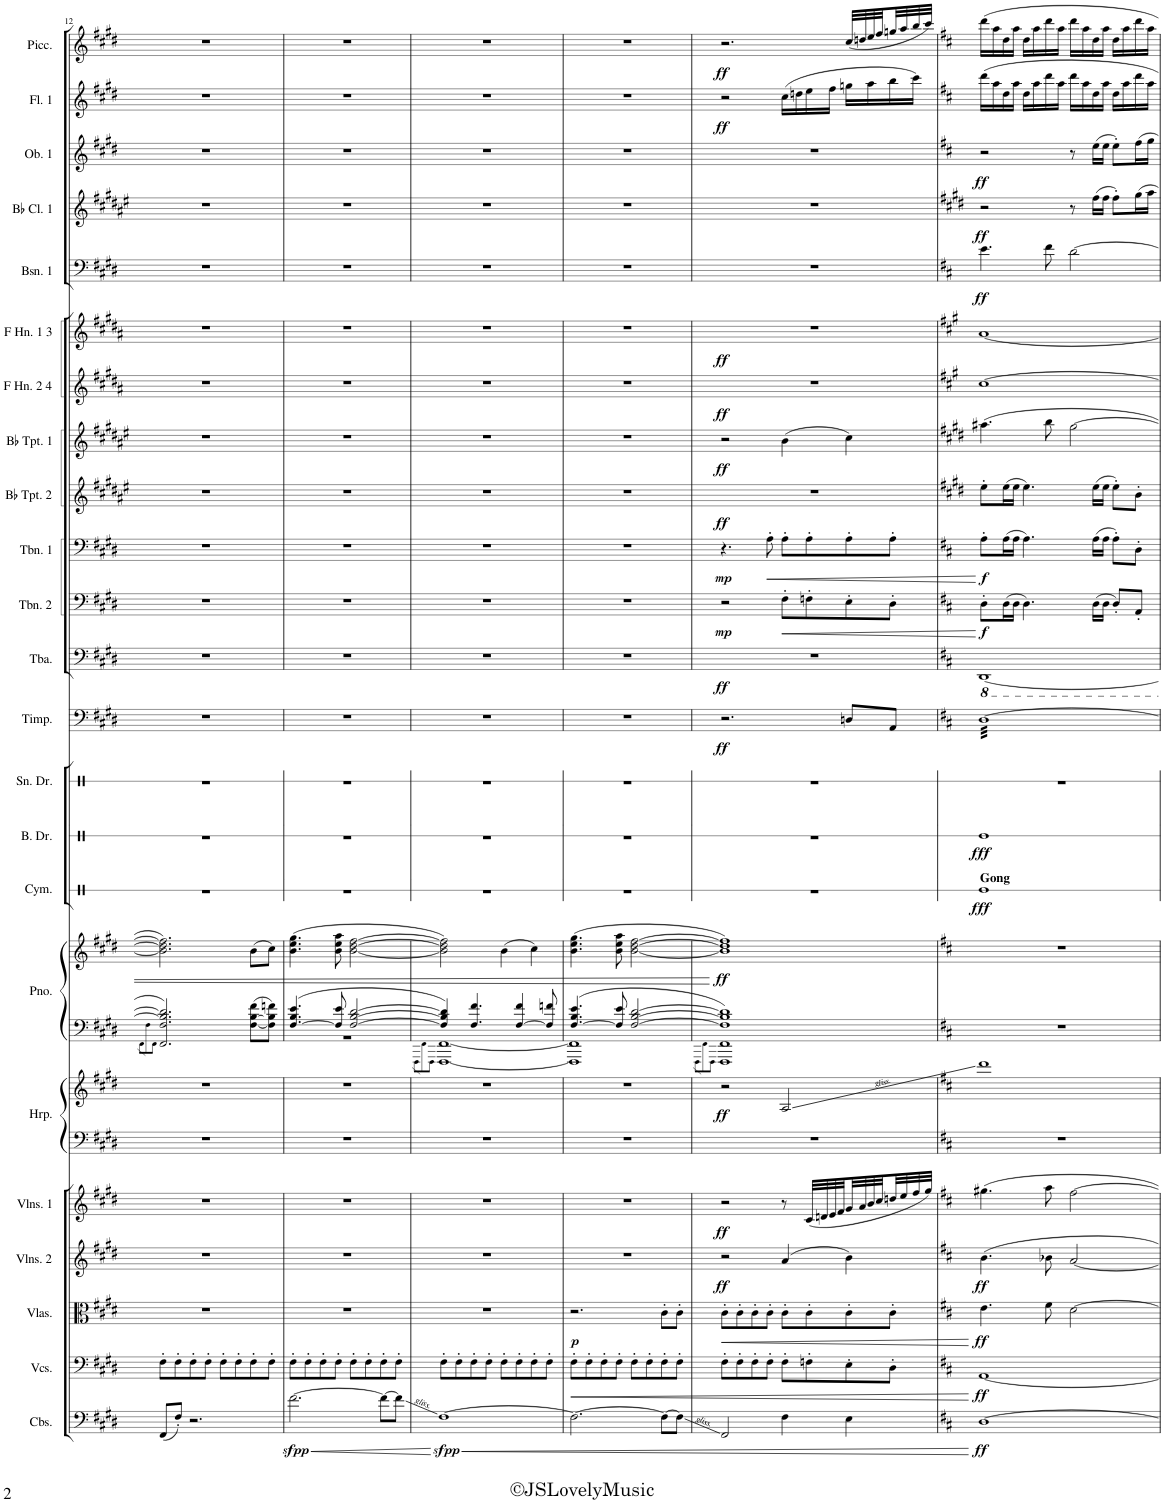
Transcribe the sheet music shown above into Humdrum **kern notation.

**kern	**dynam	**kern	**dynam	**kern	**dynam	**kern	**dynam	**kern	**dynam	**kern	**kern	**dynam	**kern	**kern	**dynam	**kern	**dynam	**kern	**dynam	**kern	**kern	**dynam	**kern	**dynam	**kern	**dynam	**kern	**dynam	**kern	**dynam	**kern	**dynam	**kern	**dynam	**kern	**dynam	**kern	**dynam	**kern	**dynam	**kern	**dynam	**kern	**dynam	**kern	**dynam
*part23	*part23	*part22	*part22	*part21	*part21	*part20	*part20	*part19	*part19	*part18	*part18	*part18	*part17	*part17	*part17	*part16	*part16	*part15	*part15	*part14	*part13	*part13	*part12	*part12	*part11	*part11	*part10	*part10	*part9	*part9	*part8	*part8	*part7	*part7	*part6	*part6	*part5	*part5	*part4	*part4	*part3	*part3	*part2	*part2	*part1	*part1
*staff25	*staff25	*staff24	*staff24	*staff23	*staff23	*staff22	*staff22	*staff21	*staff21	*staff20	*staff19	*staff19/20	*staff18	*staff17	*staff17/18	*staff16	*staff16	*staff15	*staff15	*staff14	*staff13	*staff13	*staff12	*staff12	*staff11	*staff11	*staff10	*staff10	*staff9	*staff9	*staff8	*staff8	*staff7	*staff7	*staff6	*staff6	*staff5	*staff5	*staff4	*staff4	*staff3	*staff3	*staff2	*staff2	*staff1	*staff1
*I"Contrabasses	*	*I"Violoncellos	*	*I"Violas	*	*I"Violins 2	*	*I"Violins 1	*	*I"Harp	*	*	*I"Piano	*	*	*I"Cymbal	*	*I"Bass Drum	*	*I"Snare Drum	*I"Timpani	*	*I"Tuba	*	*I"Trombone 2	*	*I"Trombone 1	*	*I"Bb Trumpet 2	*	*I"Bb Trumpet 1	*	*I"F Horn 2 &amp; 4	*	*I"F Horn 1 &amp; 3	*	*I"Bassoon 1	*	*I"Bb Clarinet 1	*	*I"Oboe 1	*	*I"Flute 1	*	*I"Piccolo	*
*I'Cbs.	*	*I'Vcs.	*	*I'Vlas.	*	*I'Vlns. 2	*	*I'Vlns. 1	*	*I'Hrp.	*	*	*I'Pno.	*	*	*I'Cym.	*	*I'B. Dr.	*	*I'Sn. Dr.	*I'Timp.	*	*I'Tba.	*	*I'Tbn. 2	*	*I'Tbn. 1	*	*I'Bb Tpt. 2	*	*I'Bb Tpt. 1	*	*I'F Hn. 2 4	*	*I'F Hn. 1 3	*	*I'Bsn. 1	*	*I'Bb Cl. 1	*	*I'Ob. 1	*	*I'Fl. 1	*	*I'Picc.	*
!!LO:PB:g=z
*clefF4	*	*clefF4	*	*clefC3	*	*clefG2	*	*clefG2	*	*clefF4	*clefG2	*	*clefF4	*clefG2	*	*clefX	*	*clefX	*	*clefX	*clefF4	*	*clefF4	*	*clefF4	*	*clefF4	*	*clefG2	*	*clefG2	*	*clefG2	*	*clefG2	*	*clefF4	*	*clefG2	*	*clefG2	*	*clefG2	*	*clefG2	*
*Trd7c12	*	*	*	*	*	*	*	*	*	*	*	*	*	*	*	*	*	*	*	*	*	*	*	*	*	*	*	*	*Trd1c2	*	*Trd1c2	*	*Trd4c7	*	*Trd4c7	*	*	*	*Trd1c2	*	*	*	*	*	*Trd-7c-12	*
*k[f#c#g#d#]	*	*k[f#c#g#d#]	*	*k[f#c#g#d#]	*	*k[f#c#g#d#]	*	*k[f#c#g#d#]	*	*k[f#c#g#d#]	*k[f#c#g#d#]	*	*k[f#c#g#d#]	*k[f#c#g#d#]	*	*k[]	*	*k[]	*	*k[]	*k[f#c#g#d#]	*	*k[f#c#g#d#]	*	*k[f#c#g#d#]	*	*k[f#c#g#d#]	*	*k[f#c#g#d#a#e#]	*	*k[f#c#g#d#a#e#]	*	*k[f#c#g#d#a#]	*	*k[f#c#g#d#a#]	*	*k[f#c#g#d#]	*	*k[f#c#g#d#a#e#]	*	*k[f#c#g#d#]	*	*k[f#c#g#d#]	*	*k[f#c#g#d#]	*
*M4/4	*	*M4/4	*	*M4/4	*	*M4/4	*	*M4/4	*	*M4/4	*M4/4	*	*M4/4	*M4/4	*	*M4/4	*	*M4/4	*	*M4/4	*M4/4	*	*M4/4	*	*M4/4	*	*M4/4	*	*M4/4	*	*M4/4	*	*M4/4	*	*M4/4	*	*M4/4	*	*M4/4	*	*M4/4	*	*M4/4	*	*M4/4	*
=12	=12	=12	=12	=12	=12	=12	=12	=12	=12	=12	=12	=12	=12	=12	=12	=12	=12	=12	=12	=12	=12	=12	=12	=12	=12	=12	=12	=12	=12	=12	=12	=12	=12	=12	=12	=12	=12	=12	=12	=12	=12	=12	=12	=12	=12	=12
*	*	*	*	*	*	*	*	*	*	*	*	*	*^	*	*	*	*	*	*	*	*	*	*	*	*	*	*	*	*	*	*	*	*	*	*	*	*	*	*	*	*	*	*	*	*	*
.	.	.	.	.	.	.	.	.	.	.	.	.	.	8qFF#\L	.	.	.	.	.	.	.	.	.	.	.	.	.	.	.	.	.	.	.	.	.	.	.	.	.	.	.	.	.	.	.	.	.
.	.	.	.	.	.	.	.	.	.	.	.	.	.	8qF#\	.	.	.	.	.	.	.	.	.	.	.	.	.	.	.	.	.	.	.	.	.	.	.	.	.	.	.	.	.	.	.	.	.
.	.	.	.	.	.	.	.	.	.	.	.	.	.	8qFF#\J	.	.	.	.	.	.	.	.	.	.	.	.	.	.	.	.	.	.	.	.	.	.	.	.	.	.	.	.	.	.	.	.	.
(8FF#/L	.	8F#'\L	.	1r	.	1r	.	1r	.	1r	1r	.	2.F#/ 2.B/] 2.d/]	2.FF#/	2.b\] 2.dd\] 2.ff#\]	.	1r	.	1r	.	1r	1r	.	1r	.	1r	.	1r	.	1r	.	1r	.	1r	.	1r	.	1r	.	1r	.	1r	.	1r	.	1r	.
8F#'/J)	.	8F#'\	.	.	.	.	.	.	.	.	.	.	.	.	.	.	.	.	.	.	.	.	.	.	.	.	.	.	.	.	.	.	.	.	.	.	.	.	.	.	.	.	.	.	.	.	.
2.r	.	8F#'\	.	.	.	.	.	.	.	.	.	.	.	.	.	.	.	.	.	.	.	.	.	.	.	.	.	.	.	.	.	.	.	.	.	.	.	.	.	.	.	.	.	.	.	.	.
.	.	8F#'\J	.	.	.	.	.	.	.	.	.	.	.	.	.	.	.	.	.	.	.	.	.	.	.	.	.	.	.	.	.	.	.	.	.	.	.	.	.	.	.	.	.	.	.	.	.
.	.	8F#'\L	.	.	.	.	.	.	.	.	.	.	.	.	.	.	.	.	.	.	.	.	.	.	.	.	.	.	.	.	.	.	.	.	.	.	.	.	.	.	.	.	.	.	.	.	.
.	.	8F#'\	.	.	.	.	.	.	.	.	.	.	.	.	.	.	.	.	.	.	.	.	.	.	.	.	.	.	.	.	.	.	.	.	.	.	.	.	.	.	.	.	.	.	.	.	.
.	.	8F#'\	.	.	.	.	.	.	.	.	.	.	[8F#\ [8B\ 8f#\L	4ryy	(8b\L	.	.	.	.	.	.	.	.	.	.	.	.	.	.	.	.	.	.	.	.	.	.	.	.	.	.	.	.	.	.	.	.
.	.	8F#'\J	.	.	.	.	.	.	.	.	.	.	8F#\] 8B\] 8fn\J	.	8cc#\J)	.	.	.	.	.	.	.	.	.	.	.	.	.	.	.	.	.	.	.	.	.	.	.	.	.	.	.	.	.	.	.	.
=13	=13	=13	=13	=13	=13	=13	=13	=13	=13	=13	=13	=13	=13	=13	=13	=13	=13	=13	=13	=13	=13	=13	=13	=13	=13	=13	=13	=13	=13	=13	=13	=13	=13	=13	=13	=13	=13	=13	=13	=13	=13	=13	=13	=13	=13	=13	=13
!	!LO:HP:b	!	!	!	!	!	!	!	!	!	!	!	!	!	!	!	!	!	!	!	!	!	!	!	!	!	!	!	!	!	!	!	!	!	!	!	!	!	!	!	!	!	!	!	!	!	!
!	!LO:DY:n=1:b	!	!	!	!	!	!	!	!	!	!	!	!	!	!	!	!	!	!	!	!	!	!	!	!	!	!	!	!	!	!	!	!	!	!	!	!	!	!	!	!	!	!	!	!	!	!
[2.f#\	< sfpp	8F#'\L	.	1r	.	1r	.	1r	.	1r	1r	.	[4.F#/ 4.B/ 4.e/	1r	(4.b\ 4.ee\ 4.gg#\	.	1r	.	1r	.	1r	1r	.	1r	.	1r	.	1r	.	1r	.	1r	.	1r	.	1r	.	1r	.	1r	.	1r	.	1r	.	1r	.
.	.	8F#'\	.	.	.	.	.	.	.	.	.	.	.	.	.	.	.	.	.	.	.	.	.	.	.	.	.	.	.	.	.	.	.	.	.	.	.	.	.	.	.	.	.	.	.	.	.
.	.	8F#'\	.	.	.	.	.	.	.	.	.	.	.	.	.	.	.	.	.	.	.	.	.	.	.	.	.	.	.	.	.	.	.	.	.	.	.	.	.	.	.	.	.	.	.	.	.
.	.	8F#'\J	.	.	.	.	.	.	.	.	.	.	8F#/] 8e/	.	8b\ 8ee\ 8aa\	.	.	.	.	.	.	.	.	.	.	.	.	.	.	.	.	.	.	.	.	.	.	.	.	.	.	.	.	.	.	.	.
.	.	8F#'\L	.	.	.	.	.	.	.	.	.	.	[2F#/ [2B/ [2d#/	.	[2b\ [2dd#\ [2ff#\	.	.	.	.	.	.	.	.	.	.	.	.	.	.	.	.	.	.	.	.	.	.	.	.	.	.	.	.	.	.	.	.
.	.	8F#'\	.	.	.	.	.	.	.	.	.	.	.	.	.	.	.	.	.	.	.	.	.	.	.	.	.	.	.	.	.	.	.	.	.	.	.	.	.	.	.	.	.	.	.	.	.
8f#\L_	.	8F#'\	.	.	.	.	.	.	.	.	.	.	.	.	.	.	.	.	.	.	.	.	.	.	.	.	.	.	.	.	.	.	.	.	.	.	.	.	.	.	.	.	.	.	.	.	.
8f#\J]	.	8F#'\J	.	.	.	.	.	.	.	.	.	.	.	.	.	.	.	.	.	.	.	.	.	.	.	.	.	.	.	.	.	.	.	.	.	.	.	.	.	.	.	.	.	.	.	.	.
*	*	*	*	*	*	*	*	*	*	*	*	*	*v	*v	*	*	*	*	*	*	*	*	*	*	*	*	*	*	*	*	*	*	*	*	*	*	*	*	*	*	*	*	*	*	*	*	*
.	[	.	.	.	.	.	.	.	.	.	.	.	.	.	.	.	.	.	.	.	.	.	.	.	.	.	.	.	.	.	.	.	.	.	.	.	.	.	.	.	.	.	.	.	.	.
=14	=14	=14	=14	=14	=14	=14	=14	=14	=14	=14	=14	=14	=14	=14	=14	=14	=14	=14	=14	=14	=14	=14	=14	=14	=14	=14	=14	=14	=14	=14	=14	=14	=14	=14	=14	=14	=14	=14	=14	=14	=14	=14	=14	=14	=14	=14
*	*	*	*	*	*	*	*	*	*	*	*	*	*^	*	*	*	*	*	*	*	*	*	*	*	*	*	*	*	*	*	*	*	*	*	*	*	*	*	*	*	*	*	*	*	*	*
.	.	.	.	.	.	.	.	.	.	.	.	.	.	8qFFF#\L	.	.	.	.	.	.	.	.	.	.	.	.	.	.	.	.	.	.	.	.	.	.	.	.	.	.	.	.	.	.	.	.	.
.	.	.	.	.	.	.	.	.	.	.	.	.	.	8qFF#\	.	.	.	.	.	.	.	.	.	.	.	.	.	.	.	.	.	.	.	.	.	.	.	.	.	.	.	.	.	.	.	.	.
.	.	.	.	.	.	.	.	.	.	.	.	.	.	8qFFF#\J	.	.	.	.	.	.	.	.	.	.	.	.	.	.	.	.	.	.	.	.	.	.	.	.	.	.	.	.	.	.	.	.	.
!	!LO:HP:b	!	!	!	!	!	!	!	!	!	!	!	!	!	!	!	!	!	!	!	!	!	!	!	!	!	!	!	!	!	!	!	!	!	!	!	!	!	!	!	!	!	!	!	!	!	!
!	!LO:DY:n=1:b	!	!	!	!	!	!	!	!	!	!	!	!	!	!	!	!	!	!	!	!	!	!	!	!	!	!	!	!	!	!	!	!	!	!	!	!	!	!	!	!	!	!	!	!	!	!
[1F#	< sfpp	8F#'\L	.	1r	.	1r	.	1r	.	1r	1r	.	4F#/] 4B/] 4d#/]	[1FFF# [1FF#	2b\] 2dd#\] 2ff#\])	.	1r	.	1r	.	1r	1r	.	1r	.	1r	.	1r	.	1r	.	1r	.	1r	.	1r	.	1r	.	1r	.	1r	.	1r	.	1r	.
.	.	8F#'\	.	.	.	.	.	.	.	.	.	.	.	.	.	.	.	.	.	.	.	.	.	.	.	.	.	.	.	.	.	.	.	.	.	.	.	.	.	.	.	.	.	.	.	.	.
.	.	8F#'\	.	.	.	.	.	.	.	.	.	.	4.F#/ 4.f#/	.	.	.	.	.	.	.	.	.	.	.	.	.	.	.	.	.	.	.	.	.	.	.	.	.	.	.	.	.	.	.	.	.	.
.	.	8F#'\J	.	.	.	.	.	.	.	.	.	.	.	.	.	.	.	.	.	.	.	.	.	.	.	.	.	.	.	.	.	.	.	.	.	.	.	.	.	.	.	.	.	.	.	.	.
.	.	8F#'\L	.	.	.	.	.	.	.	.	.	.	.	.	(4b\	.	.	.	.	.	.	.	.	.	.	.	.	.	.	.	.	.	.	.	.	.	.	.	.	.	.	.	.	.	.	.	.
.	.	8F#'\	.	.	.	.	.	.	.	.	.	.	[4F#/ 4f#/	.	.	.	.	.	.	.	.	.	.	.	.	.	.	.	.	.	.	.	.	.	.	.	.	.	.	.	.	.	.	.	.	.	.
.	.	8F#'\	.	.	.	.	.	.	.	.	.	.	.	.	4cc#\)	.	.	.	.	.	.	.	.	.	.	.	.	.	.	.	.	.	.	.	.	.	.	.	.	.	.	.	.	.	.	.	.
.	.	8F#'\J	.	.	.	.	.	.	.	.	.	.	8F#/] 8fn/	.	.	.	.	.	.	.	.	.	.	.	.	.	.	.	.	.	.	.	.	.	.	.	.	.	.	.	.	.	.	.	.	.	.
=15	=15	=15	=15	=15	=15	=15	=15	=15	=15	=15	=15	=15	=15	=15	=15	=15	=15	=15	=15	=15	=15	=15	=15	=15	=15	=15	=15	=15	=15	=15	=15	=15	=15	=15	=15	=15	=15	=15	=15	=15	=15	=15	=15	=15	=15	=15	=15
!	!	!	!LO:HP:b	!	!LO:DY:b	!	!	!	!	!	!	!	!	!	!	!	!	!	!	!	!	!	!	!	!	!	!	!	!	!	!	!	!	!	!	!	!	!	!	!	!	!	!	!	!	!	!
2.F#\_	.	8F#'\L	<	2.r	p	1r	.	1r	.	1r	1r	.	[4.F#/ 4.B/ 4.e/	1FFF#] 1FF#]	(4.b\ 4.ee\ 4.gg#\	.	1r	.	1r	.	1r	1r	.	1r	.	1r	.	1r	.	1r	.	1r	.	1r	.	1r	.	1r	.	1r	.	1r	.	1r	.	1r	.
.	.	8F#'\	.	.	.	.	.	.	.	.	.	.	.	.	.	.	.	.	.	.	.	.	.	.	.	.	.	.	.	.	.	.	.	.	.	.	.	.	.	.	.	.	.	.	.	.	.
.	.	8F#'\	.	.	.	.	.	.	.	.	.	.	.	.	.	.	.	.	.	.	.	.	.	.	.	.	.	.	.	.	.	.	.	.	.	.	.	.	.	.	.	.	.	.	.	.	.
.	.	8F#'\J	.	.	.	.	.	.	.	.	.	.	8F#/] 8e/	.	8b\ 8ee\ 8aa\	.	.	.	.	.	.	.	.	.	.	.	.	.	.	.	.	.	.	.	.	.	.	.	.	.	.	.	.	.	.	.	.
.	.	8F#'\L	.	.	.	.	.	.	.	.	.	.	[2F#/ [2B/ [2d#/	.	[2b\ [2dd#\ [2ff#\	.	.	.	.	.	.	.	.	.	.	.	.	.	.	.	.	.	.	.	.	.	.	.	.	.	.	.	.	.	.	.	.
.	.	8F#'\	.	.	.	.	.	.	.	.	.	.	.	.	.	.	.	.	.	.	.	.	.	.	.	.	.	.	.	.	.	.	.	.	.	.	.	.	.	.	.	.	.	.	.	.	.
8F#\L_	.	8F#'\	.	8c#'\L	.	.	.	.	.	.	.	.	.	.	.	.	.	.	.	.	.	.	.	.	.	.	.	.	.	.	.	.	.	.	.	.	.	.	.	.	.	.	.	.	.	.	.
8F#\J]	.	8F#'\J	.	8c#'\J	.	.	.	.	.	.	.	.	.	.	.	.	.	.	.	.	.	.	.	.	.	.	.	.	.	.	.	.	.	.	.	.	.	.	.	.	.	.	.	.	.	.	.
=16	=16	=16	=16	=16	=16	=16	=16	=16	=16	=16	=16	=16	=16	=16	=16	=16	=16	=16	=16	=16	=16	=16	=16	=16	=16	=16	=16	=16	=16	=16	=16	=16	=16	=16	=16	=16	=16	=16	=16	=16	=16	=16	=16	=16	=16	=16	=16
.	.	.	.	.	.	.	.	.	.	.	.	.	.	8qFFF#\L	.	.	.	.	.	.	.	.	.	.	.	.	.	.	.	.	.	.	.	.	.	.	.	.	.	.	.	.	.	.	.	.	.
.	.	.	.	.	.	.	.	.	.	.	.	.	.	8qFF#\	.	.	.	.	.	.	.	.	.	.	.	.	.	.	.	.	.	.	.	.	.	.	.	.	.	.	.	.	.	.	.	.	.
.	.	.	.	.	.	.	.	.	.	.	.	.	.	8qFFF#\J	.	.	.	.	.	.	.	.	.	.	.	.	.	.	.	.	.	.	.	.	.	.	.	.	.	.	.	.	.	.	.	.	.
!	!	!	!	!	!LO:HP:b	!	!LO:DY:b	!	!LO:DY:b	!	!	!LO:DY:b	!	!	!	!LO:DY:b	!	!	!	!	!	!	!LO:DY:b	!	!LO:DY:b	!	!LO:DY:b	!	!LO:DY:b	!	!LO:DY:b	!	!LO:DY:b	!	!LO:DY:b	!	!LO:DY:b	!	!	!	!	!	!	!	!LO:DY:b	!	!LO:DY:b
2FF#/	.	8F#'\L	.	8c#'\L	<	2r	ff	2r	ff	1r	2r	ff	1F#] 1B] 1d#]	1FFF# 1FF#	1b] 1dd#] 1ff#])	ff	1r	.	1r	.	1r	2.r	ff	1r	ff	2r	mp	4.r	mp	1r	ff	2r	ff	1r	ff	1r	ff	1r	.	1r	.	1r	.	2r	ff	2.r	ff
.	.	8F#'\	.	8c#'\	.	.	.	.	.	.	.	.	.	.	.	.	.	.	.	.	.	.	.	.	.	.	.	.	.	.	.	.	.	.	.	.	.	.	.	.	.	.	.	.	.	.	.
.	.	8F#'\	.	8c#'\	.	.	.	.	.	.	.	.	.	.	.	.	.	.	.	.	.	.	.	.	.	.	.	.	.	.	.	.	.	.	.	.	.	.	.	.	.	.	.	.	.	.	.
!	!	!	!	!	!	!	!	!	!	!	!	!	!	!	!	!	!	!	!	!	!	!	!	!	!	!	!	!	!LO:HP:b	!	!	!	!	!	!	!	!	!	!	!	!	!	!	!	!	!	!
.	.	8F#'\J	.	8c#'\J	.	.	.	.	.	.	.	.	.	.	.	.	.	.	.	.	.	.	.	.	.	.	.	8A'\	<	.	.	.	.	.	.	.	.	.	.	.	.	.	.	.	.	.	.
!	!	!	!	!	!	!	!	!	!	!	!	!	!	!	!	!	!	!	!	!	!	!	!	!	!	!	!LO:HP:b	!	!	!	!	!	!	!	!	!	!	!	!	!	!	!	!	!	!	!	!
4F#\	.	8F#'\L	.	8c#'\L	.	(4a/	.	8r	.	.	2A/	.	.	.	.	.	.	.	.	.	.	.	.	.	.	8F#'\L	<	8A'\L	.	.	.	(4b\	.	.	.	.	.	.	.	.	.	.	.	(16cc#\LL	.	.	.
.	.	.	.	.	.	.	.	.	.	.	.	.	.	.	.	.	.	.	.	.	.	.	.	.	.	.	.	.	.	.	.	.	.	.	.	.	.	.	.	.	.	.	.	16ddn\	.	.	.
.	.	8Fn'\	.	8c#'\	.	.	.	(32c#/LLL	.	.	.	.	.	.	.	.	.	.	.	.	.	.	.	.	.	8Fn'\	.	8A'\	.	.	.	.	.	.	.	.	.	.	.	.	.	.	.	16ee\	.	.	.
.	.	.	.	.	.	.	.	32dn/	.	.	.	.	.	.	.	.	.	.	.	.	.	.	.	.	.	.	.	.	.	.	.	.	.	.	.	.	.	.	.	.	.	.	.	.	.	.	.
.	.	.	.	.	.	.	.	32e/	.	.	.	.	.	.	.	.	.	.	.	.	.	.	.	.	.	.	.	.	.	.	.	.	.	.	.	.	.	.	.	.	.	.	.	16ff#\JJ	.	.	.
.	.	.	.	.	.	.	.	32f#/JJ	.	.	.	.	.	.	.	.	.	.	.	.	.	.	.	.	.	.	.	.	.	.	.	.	.	.	.	.	.	.	.	.	.	.	.	.	.	.	.
4E\	.	8E'\	.	8c#'\	.	4b\)	.	32g#/LL	.	.	.	.	.	.	.	.	.	.	.	.	.	8Dn/L	.	.	.	8E'\	.	8A'\	.	.	.	4cc#\)	.	.	.	.	.	.	.	.	.	.	.	16ggn\LL	.	(32cc#/LLL	.
.	.	.	.	.	.	.	.	32a/	.	.	.	.	.	.	.	.	.	.	.	.	.	.	.	.	.	.	.	.	.	.	.	.	.	.	.	.	.	.	.	.	.	.	.	.	.	32ddn/	.
.	.	.	.	.	.	.	.	32b/	.	.	.	.	.	.	.	.	.	.	.	.	.	.	.	.	.	.	.	.	.	.	.	.	.	.	.	.	.	.	.	.	.	.	.	16aa\	.	32ee/	.
.	.	.	.	.	.	.	.	32cc#/	.	.	.	.	.	.	.	.	.	.	.	.	.	.	.	.	.	.	.	.	.	.	.	.	.	.	.	.	.	.	.	.	.	.	.	.	.	32ff#/	.
.	.	8D#'\J	.	8c#'\J	.	.	.	32ddn/	.	.	.	.	.	.	.	.	.	.	.	.	.	8AA/J	.	.	.	8D#'\J	.	8A'\J	.	.	.	.	.	.	.	.	.	.	.	.	.	.	.	16bb\	.	32ggn/	.
.	.	.	.	.	.	.	.	32ee/	.	.	.	.	.	.	.	.	.	.	.	.	.	.	.	.	.	.	.	.	.	.	.	.	.	.	.	.	.	.	.	.	.	.	.	.	.	32aa/	.
.	.	.	.	.	.	.	.	32ff#/	.	.	.	.	.	.	.	.	.	.	.	.	.	.	.	.	.	.	.	.	.	.	.	.	.	.	.	.	.	.	.	.	.	.	.	16ccc#\JJ)	.	32bb/	.
.	.	.	.	.	.	.	.	32gg#/JJJ)	.	.	.	.	.	.	.	.	.	.	.	.	.	.	.	.	.	.	.	.	.	.	.	.	.	.	.	.	.	.	.	.	.	.	.	.	.	32ccc#/JJJ)	.
*	*	*	*	*	*	*	*	*	*	*	*	*	*v	*v	*	*	*	*	*	*	*	*	*	*	*	*	*	*	*	*	*	*	*	*	*	*	*	*	*	*	*	*	*	*	*	*	*
.	[	.	[	.	[	.	.	.	.	.	.	.	.	.	.	.	.	.	.	.	.	.	.	.	.	[	.	[	.	.	.	.	.	.	.	.	.	.	.	.	.	.	.	.	.	.
=17	=17	=17	=17	=17	=17	=17	=17	=17	=17	=17	=17	=17	=17	=17	=17	=17	=17	=17	=17	=17	=17	=17	=17	=17	=17	=17	=17	=17	=17	=17	=17	=17	=17	=17	=17	=17	=17	=17	=17	=17	=17	=17	=17	=17	=17	=17
*k[f#c#]	*	*k[f#c#]	*	*k[f#c#]	*	*k[f#c#]	*	*k[f#c#]	*	*k[f#c#]	*k[f#c#]	*	*k[f#c#]	*k[f#c#]	*	*	*	*	*	*	*k[f#c#]	*	*k[f#c#]	*	*k[f#c#]	*	*k[f#c#]	*	*k[f#c#g#d#]	*	*k[f#c#g#d#]	*	*k[f#c#g#]	*	*k[f#c#g#]	*	*k[f#c#]	*	*k[f#c#g#d#]	*	*k[f#c#]	*	*k[f#c#]	*	*k[f#c#]	*
!	!	!	!	!	!	!	!	!	!	!	!	!	!	!	!	!LO:TX:a:B:t=Gong	!	!	!	!	!	!	!	!	!	!	!	!	!	!	!	!	!	!	!	!	!	!	!	!	!	!	!	!	!	!
!	!LO:DY:b	!	!LO:DY:b	!	!LO:DY:b	!	!LO:DY:b	!	!	!	!	!	!	!	!	!	!LO:DY:b	!	!LO:DY:b	!	!	!	!	!	!	!LO:DY:b	!	!LO:DY:b	!	!	!	!	!	!	!	!	!	!LO:DY:b	!	!LO:DY:b	!	!LO:DY:b	!	!	!	!
*	*	*	*	*	*	*	*	*	*	*	*	*	*	*	*	*	*	*	*	*	*tremolo	*	*	*	*	*	*	*	*	*	*	*	*	*	*	*	*	*	*	*	*	*	*	*	*	*
[1D	ff	[1AA	ff	4.e\	ff	4.b\	ff	4.gg#X\	.	1r	1ddd	.	1r	1r	.	1Re	fff	1Re	fff	1r	[32DLLL	.	[1DDD	.	8D'\L	f	8A'\L	f	8ee'\L	.	4.aa#X\	.	[1cc#	.	[1a	.	4.e\	ff	2r	ff	2r	ff	16ddd\LL	.	16ddd\LL	.
.	.	.	.	.	.	.	.	.	.	.	.	.	.	.	.	.	.	.	.	.	32D	.	.	.	.	.	.	.	.	.	.	.	.	.	.	.	.	.	.	.	.	.	.	.	.	.
.	.	.	.	.	.	.	.	.	.	.	.	.	.	.	.	.	.	.	.	.	32D	.	.	.	.	.	.	.	.	.	.	.	.	.	.	.	.	.	.	.	.	.	16aa\	.	16aa\	.
.	.	.	.	.	.	.	.	.	.	.	.	.	.	.	.	.	.	.	.	.	32D	.	.	.	.	.	.	.	.	.	.	.	.	.	.	.	.	.	.	.	.	.	.	.	.	.
.	.	.	.	.	.	.	.	.	.	.	.	.	.	.	.	.	.	.	.	.	32D	.	.	.	(16D\L	.	(16A\L	.	(16ee\L	.	.	.	.	.	.	.	.	.	.	.	.	.	16dd\	.	16dd\	.
.	.	.	.	.	.	.	.	.	.	.	.	.	.	.	.	.	.	.	.	.	32D	.	.	.	.	.	.	.	.	.	.	.	.	.	.	.	.	.	.	.	.	.	.	.	.	.
.	.	.	.	.	.	.	.	.	.	.	.	.	.	.	.	.	.	.	.	.	32D	.	.	.	16D\JJ	.	16A\JJ	.	16ee\JJ	.	.	.	.	.	.	.	.	.	.	.	.	.	16aa\JJ	.	16aa\JJ	.
.	.	.	.	.	.	.	.	.	.	.	.	.	.	.	.	.	.	.	.	.	32D	.	.	.	.	.	.	.	.	.	.	.	.	.	.	.	.	.	.	.	.	.	.	.	.	.
.	.	.	.	.	.	.	.	.	.	.	.	.	.	.	.	.	.	.	.	.	32D	.	.	.	4.D\)	.	4.A\)	.	4.ee\)	.	.	.	.	.	.	.	.	.	.	.	.	.	16dd\LL	.	16dd\LL	.
.	.	.	.	.	.	.	.	.	.	.	.	.	.	.	.	.	.	.	.	.	32D	.	.	.	.	.	.	.	.	.	.	.	.	.	.	.	.	.	.	.	.	.	.	.	.	.
.	.	.	.	.	.	.	.	.	.	.	.	.	.	.	.	.	.	.	.	.	32D	.	.	.	.	.	.	.	.	.	.	.	.	.	.	.	.	.	.	.	.	.	16aa\	.	16aa\	.
.	.	.	.	.	.	.	.	.	.	.	.	.	.	.	.	.	.	.	.	.	32D	.	.	.	.	.	.	.	.	.	.	.	.	.	.	.	.	.	.	.	.	.	.	.	.	.
.	.	.	.	8f#\	.	8b-X\	.	8aa\	.	.	.	.	.	.	.	.	.	.	.	.	32D	.	.	.	.	.	.	.	.	.	8bb\	.	.	.	.	.	8f#\	.	.	.	.	.	16ddd\	.	16ddd\	.
.	.	.	.	.	.	.	.	.	.	.	.	.	.	.	.	.	.	.	.	.	32D	.	.	.	.	.	.	.	.	.	.	.	.	.	.	.	.	.	.	.	.	.	.	.	.	.
.	.	.	.	.	.	.	.	.	.	.	.	.	.	.	.	.	.	.	.	.	32D	.	.	.	.	.	.	.	.	.	.	.	.	.	.	.	.	.	.	.	.	.	16aa\JJ	.	16aa\JJ	.
.	.	.	.	.	.	.	.	.	.	.	.	.	.	.	.	.	.	.	.	.	32D	.	.	.	.	.	.	.	.	.	.	.	.	.	.	.	.	.	.	.	.	.	.	.	.	.
.	.	.	.	[2d\	.	[2a/	.	[2ff#\	.	.	.	.	.	.	.	.	.	.	.	.	32D	.	.	.	.	.	.	.	.	.	[2gg#\	.	.	.	.	.	[2d\	.	8r	.	8r	.	16ddd\LL	.	16ddd\LL	.
.	.	.	.	.	.	.	.	.	.	.	.	.	.	.	.	.	.	.	.	.	32D	.	.	.	.	.	.	.	.	.	.	.	.	.	.	.	.	.	.	.	.	.	.	.	.	.
.	.	.	.	.	.	.	.	.	.	.	.	.	.	.	.	.	.	.	.	.	32D	.	.	.	.	.	.	.	.	.	.	.	.	.	.	.	.	.	.	.	.	.	16aa\	.	16aa\	.
.	.	.	.	.	.	.	.	.	.	.	.	.	.	.	.	.	.	.	.	.	32D	.	.	.	.	.	.	.	.	.	.	.	.	.	.	.	.	.	.	.	.	.	.	.	.	.
.	.	.	.	.	.	.	.	.	.	.	.	.	.	.	.	.	.	.	.	.	32D	.	.	.	(16D\LL	.	(16A\LL	.	(16ee\LL	.	.	.	.	.	.	.	.	.	(16ff#\LL	.	(16ee\LL	.	16dd\	.	16dd\	.
.	.	.	.	.	.	.	.	.	.	.	.	.	.	.	.	.	.	.	.	.	32D	.	.	.	.	.	.	.	.	.	.	.	.	.	.	.	.	.	.	.	.	.	.	.	.	.
.	.	.	.	.	.	.	.	.	.	.	.	.	.	.	.	.	.	.	.	.	32D	.	.	.	16D\JJ	.	16A\JJ	.	16ee\JJ	.	.	.	.	.	.	.	.	.	16ff#\JJ	.	16ee\JJ	.	16aa\JJ	.	16aa\JJ	.
.	.	.	.	.	.	.	.	.	.	.	.	.	.	.	.	.	.	.	.	.	32D	.	.	.	.	.	.	.	.	.	.	.	.	.	.	.	.	.	.	.	.	.	.	.	.	.
.	.	.	.	.	.	.	.	.	.	.	.	.	.	.	.	.	.	.	.	.	32D	.	.	.	8D'/L)	.	8A'\L)	.	8ee'\L)	.	.	.	.	.	.	.	.	.	8ff#'\L)	.	8ee'\L)	.	16dd\LL	.	16dd\LL	.
.	.	.	.	.	.	.	.	.	.	.	.	.	.	.	.	.	.	.	.	.	32D	.	.	.	.	.	.	.	.	.	.	.	.	.	.	.	.	.	.	.	.	.	.	.	.	.
.	.	.	.	.	.	.	.	.	.	.	.	.	.	.	.	.	.	.	.	.	32D	.	.	.	.	.	.	.	.	.	.	.	.	.	.	.	.	.	.	.	.	.	16aa\	.	16aa\	.
.	.	.	.	.	.	.	.	.	.	.	.	.	.	.	.	.	.	.	.	.	32D	.	.	.	.	.	.	.	.	.	.	.	.	.	.	.	.	.	.	.	.	.	.	.	.	.
.	.	.	.	.	.	.	.	.	.	.	.	.	.	.	.	.	.	.	.	.	32D	.	.	.	8AA'/J	.	8D'\J	.	8b'\J	.	.	.	.	.	.	.	.	.	16gg#\L	.	16ff#\L	.	16ddd\	.	16ddd\	.
.	.	.	.	.	.	.	.	.	.	.	.	.	.	.	.	.	.	.	.	.	32D	.	.	.	.	.	.	.	.	.	.	.	.	.	.	.	.	.	.	.	.	.	.	.	.	.
.	.	.	.	.	.	.	.	.	.	.	.	.	.	.	.	.	.	.	.	.	32D	.	.	.	.	.	.	.	.	.	.	.	.	.	.	.	.	.	16aa\JJ	.	16gg\JJ	.	16aa\JJ	.	16aa\JJ	.
.	.	.	.	.	.	.	.	.	.	.	.	.	.	.	.	.	.	.	.	.	32DJJJ	.	.	.	.	.	.	.	.	.	.	.	.	.	.	.	.	.	.	.	.	.	.	.	.	.
*	*	*	*	*	*	*	*	*	*	*	*	*	*	*	*	*	*	*	*	*	*Xtremolo	*	*	*	*	*	*	*	*	*	*	*	*	*	*	*	*	*	*	*	*	*	*	*	*	*
=	=	=	=	=	=	=	=	=	=	=	=	=	=	=	=	=	=	=	=	=	=	=	=	=	=	=	=	=	=	=	=	=	=	=	=	=	=	=	=	=	=	=	=	=	=	=
*-	*-	*-	*-	*-	*-	*-	*-	*-	*-	*-	*-	*-	*-	*-	*-	*-	*-	*-	*-	*-	*-	*-	*-	*-	*-	*-	*-	*-	*-	*-	*-	*-	*-	*-	*-	*-	*-	*-	*-	*-	*-	*-	*-	*-	*-	*-
